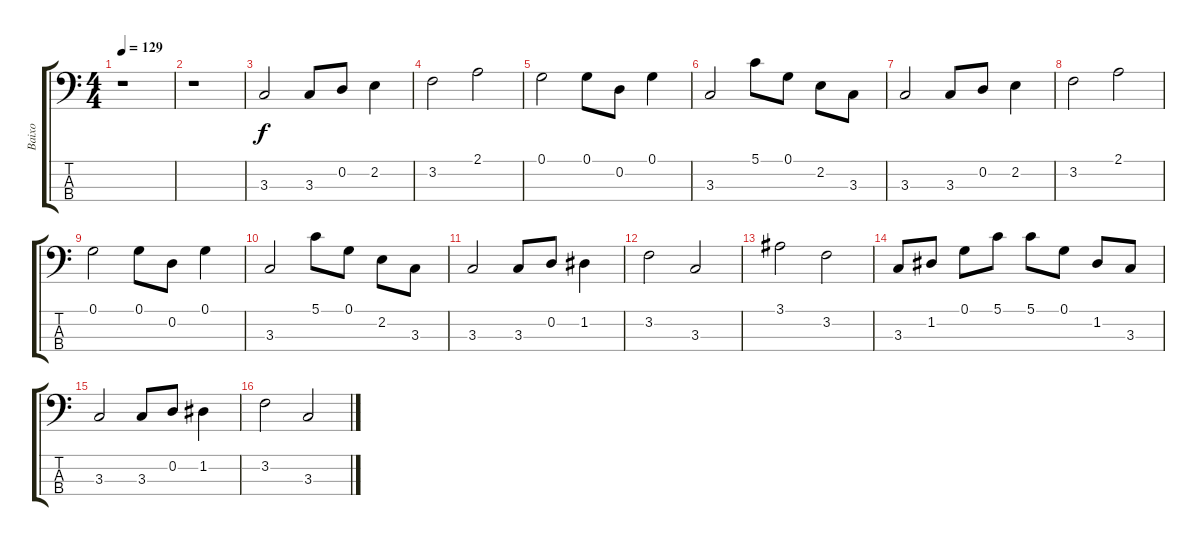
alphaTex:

\track ("Baixo" "Baixo") {instrument electricbassfinger}
\staff {score tabs}
\tuning (G2 D2 A1 E1) {hide}
\ts (4 4)
\tempo 129
\clef f4
\ks c
r.1{dy f} |
r.1 |
3.3.2 3.3.8 0.2.8 2.2.4 |
3.2.2 2.1.2 |
0.1.2 0.1.8 0.2.8 0.1.4 |
3.3.2 5.1.8 0.1.8 2.2.8 3.3.8 |
3.3.2 3.3.8 0.2.8 2.2.4 |
3.2.2 2.1.2 |
0.1.2 0.1.8 0.2.8 0.1.4 |
3.3.2 5.1.8 0.1.8 2.2.8 3.3.8 |
3.3.2 3.3.8 0.2.8 1.2.4 |
3.2.2 3.3.2 |
3.1.2 3.2.2 |
3.3.8 1.2.8 0.1.8 5.1.8 5.1.8 0.1.8 1.2.8 3.3.8 |
3.3.2 3.3.8 0.2.8 1.2.4 |
3.2.2 3.3.2
